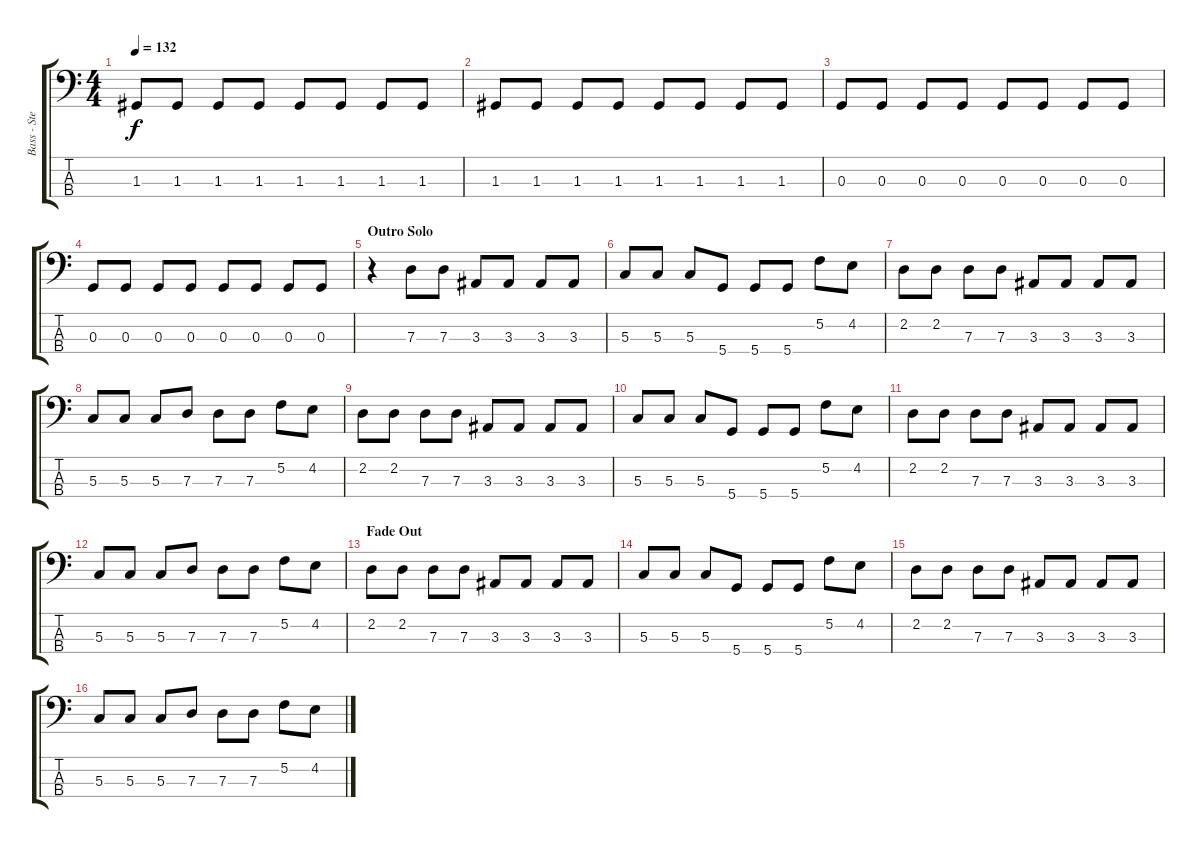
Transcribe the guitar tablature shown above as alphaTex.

\track ("Bass - Steve Dawson" "Bass - Ste") {instrument electricbassfinger}
\staff {score tabs}
\tuning (F2 C2 G1 D1) {hide}
\ts (4 4)
\tempo 132
\clef f4
\ks c
1.3.8{dy f} 1.3.8 1.3.8 1.3.8 1.3.8 1.3.8 1.3.8 1.3.8 |
1.3.8 1.3.8 1.3.8 1.3.8 1.3.8 1.3.8 1.3.8 1.3.8 |
0.3.8 0.3.8 0.3.8 0.3.8 0.3.8 0.3.8 0.3.8 0.3.8 |
0.3.8 0.3.8 0.3.8 0.3.8 0.3.8 0.3.8 0.3.8 0.3.8 |
\section ("" "Outro Solo")
r.4 7.3.8 7.3.8 3.3.8 3.3.8 3.3.8 3.3.8 |
5.3.8 5.3.8 5.3.8 5.4.8 5.4.8 5.4.8 5.2.8 4.2.8 |
2.2.8 2.2.8 7.3.8 7.3.8 3.3.8 3.3.8 3.3.8 3.3.8 |
5.3.8 5.3.8 5.3.8 7.3.8 7.3.8 7.3.8 5.2.8 4.2.8 |
2.2.8 2.2.8 7.3.8 7.3.8 3.3.8 3.3.8 3.3.8 3.3.8 |
5.3.8 5.3.8 5.3.8 5.4.8 5.4.8 5.4.8 5.2.8 4.2.8 |
2.2.8 2.2.8 7.3.8 7.3.8 3.3.8 3.3.8 3.3.8 3.3.8 |
5.3.8 5.3.8 5.3.8 7.3.8 7.3.8 7.3.8 5.2.8 4.2.8 |
\section ("" "Fade Out")
2.2.8 2.2.8 7.3.8 7.3.8 3.3.8 3.3.8 3.3.8 3.3.8 |
5.3.8 5.3.8 5.3.8 5.4.8 5.4.8 5.4.8 5.2.8 4.2.8 |
2.2.8 2.2.8 7.3.8 7.3.8 3.3.8 3.3.8 3.3.8 3.3.8 |
5.3.8 5.3.8 5.3.8 7.3.8 7.3.8 7.3.8 5.2.8 4.2.8
